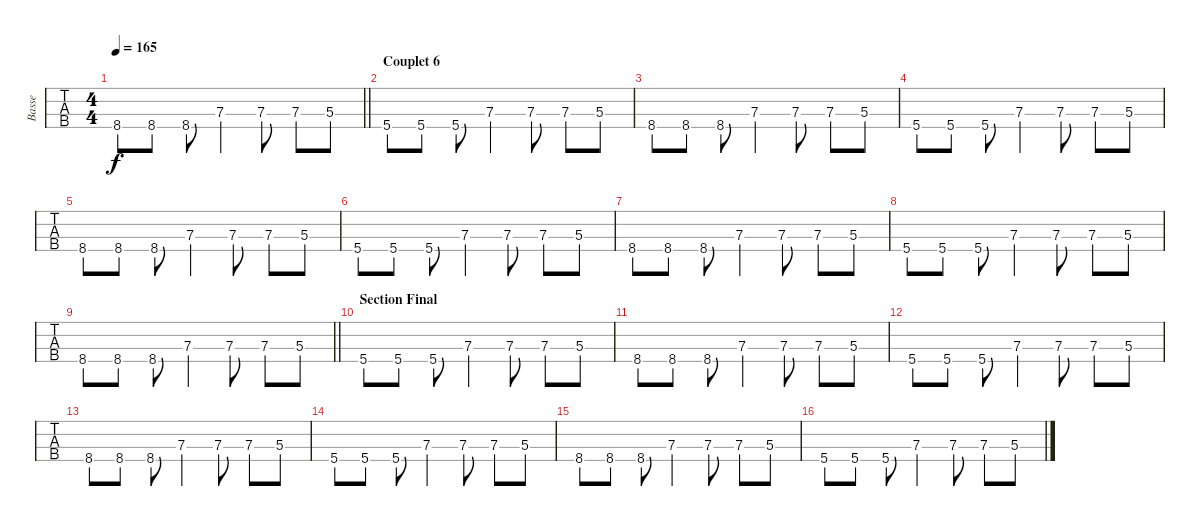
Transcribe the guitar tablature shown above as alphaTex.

\track ("Basse" "Basse") {instrument electricbassfinger}
\staff {tabs}
\tuning (G2 D2 A1 E1) {hide}
\ts (4 4)
\tempo 165
\clef f4
\barLineRight lightlight
\ks c
8.4.8{dy f} 8.4.8 8.4.8 7.3.4 7.3.8 7.3.8 5.3.8 |
\section ("" "Couplet 6")
5.4.8 5.4.8 5.4.8 7.3.4 7.3.8 7.3.8 5.3.8 |
8.4.8 8.4.8 8.4.8 7.3.4 7.3.8 7.3.8 5.3.8 |
5.4.8 5.4.8 5.4.8 7.3.4 7.3.8 7.3.8 5.3.8 |
8.4.8 8.4.8 8.4.8 7.3.4 7.3.8 7.3.8 5.3.8 |
5.4.8 5.4.8 5.4.8 7.3.4 7.3.8 7.3.8 5.3.8 |
8.4.8 8.4.8 8.4.8 7.3.4 7.3.8 7.3.8 5.3.8 |
5.4.8 5.4.8 5.4.8 7.3.4 7.3.8 7.3.8 5.3.8 |
\barLineRight lightlight
8.4.8 8.4.8 8.4.8 7.3.4 7.3.8 7.3.8 5.3.8 |
\section ("" "Section Final")
5.4.8 5.4.8 5.4.8 7.3.4 7.3.8 7.3.8 5.3.8 |
8.4.8 8.4.8 8.4.8 7.3.4 7.3.8 7.3.8 5.3.8 |
5.4.8 5.4.8 5.4.8 7.3.4 7.3.8 7.3.8 5.3.8 |
8.4.8 8.4.8 8.4.8 7.3.4 7.3.8 7.3.8 5.3.8 |
5.4.8 5.4.8 5.4.8 7.3.4 7.3.8 7.3.8 5.3.8 |
8.4.8 8.4.8 8.4.8 7.3.4 7.3.8 7.3.8 5.3.8 |
5.4.8 5.4.8 5.4.8 7.3.4 7.3.8 7.3.8 5.3.8
